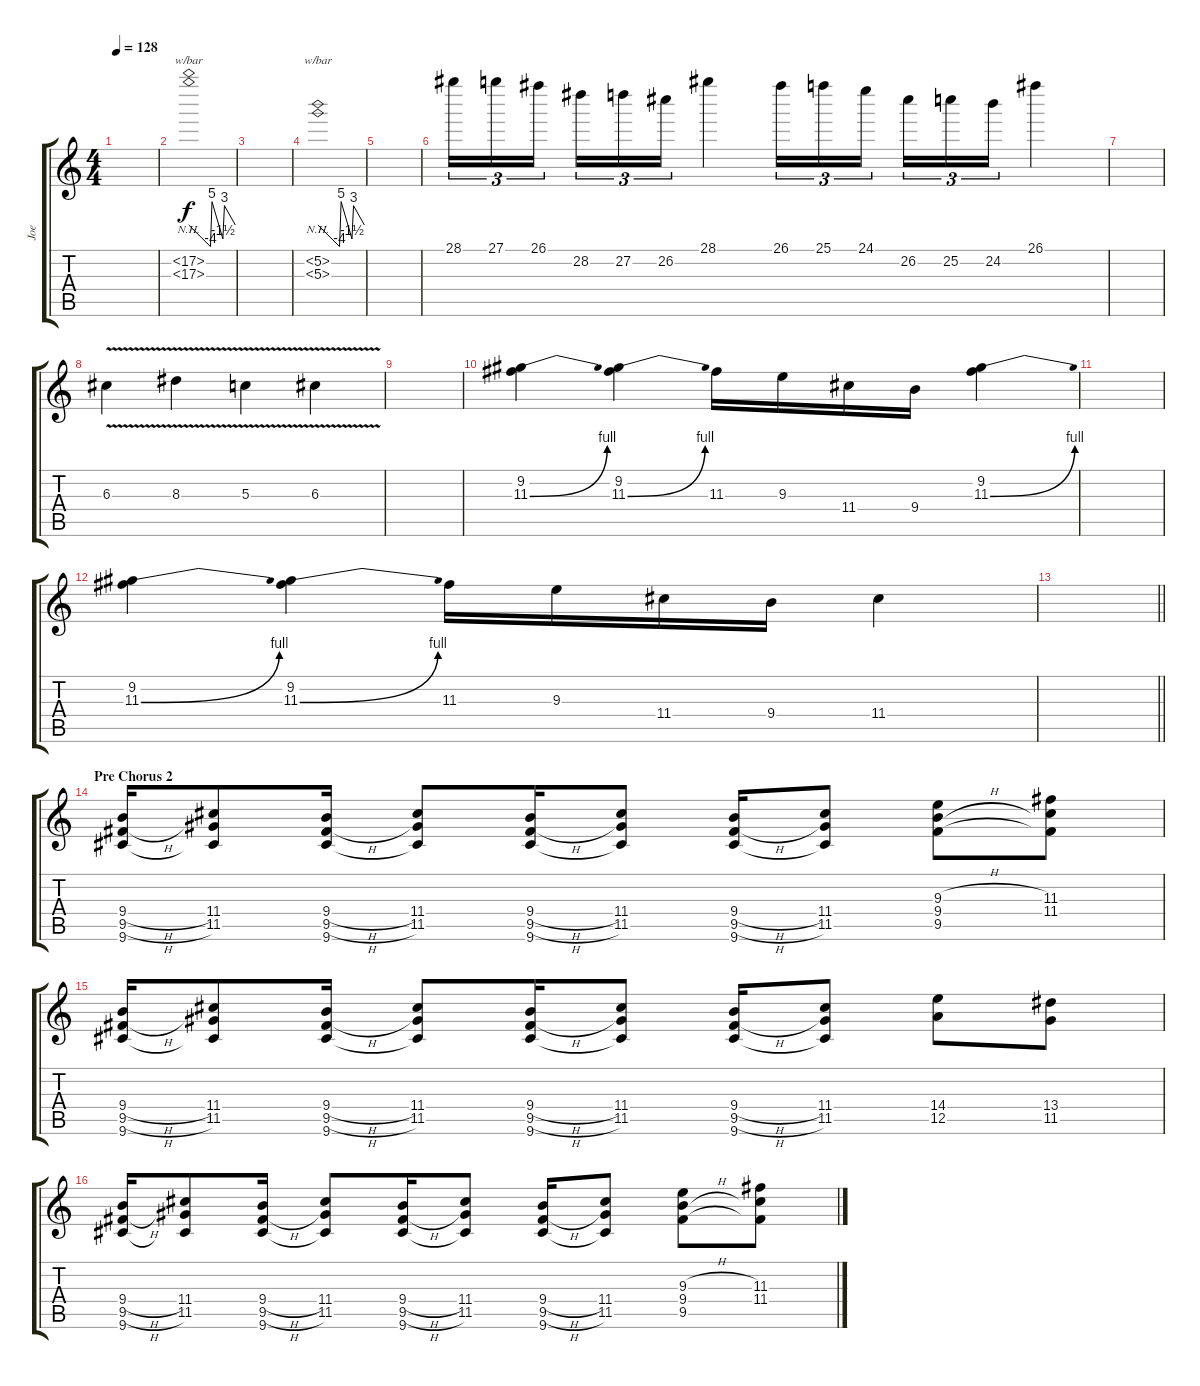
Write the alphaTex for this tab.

\track ("Joe" "Joe") {instrument distortionguitar}
\staff {score tabs}
\tuning (E4 B3 G3 D3 A2 E2) {hide}
\ts (4 4)
\tempo 128
\clef g2
\ks c
|
(17.2{nh} 17.3{nh}).1{tbe (custom default 0 0 28 -16 30 20 44 -6 46 12 60 0)} |
|
(5.2{nh} 5.3{nh}).1{tbe (custom default 0 0 28 -16 30 20 44 -6 46 12 60 0)} |
|
28.1.16{tu (3 2)} 27.1.16{tu (3 2)} 26.1.16{tu (3 2) beam splitsecondary} 28.2.16{tu (3 2)} 27.2.16{tu (3 2)} 26.2.16{tu (3 2)} 28.1.4 26.1.16{tu (3 2)} 25.1.16{tu (3 2)} 24.1.16{tu (3 2) beam splitsecondary} 26.2.16{tu (3 2)} 25.2.16{tu (3 2)} 24.2.16{tu (3 2)} 26.1.4 |
|
6.3{v}.4 8.3{v}.4 5.3{v}.4 6.3{v}.4 |
|
(9.2 11.3{be (bend 0 0 60 4)}).4 (9.2 11.3{be (bend 0 0 60 4)}).4 11.3.16 9.3.16 11.4.16 9.4.16 (9.2 11.3{be (bend 0 0 60 4)}).4 |
|
(9.2 11.3{be (bend 0 0 60 4)}).4 (9.2 11.3{be (bend 0 0 60 4)}).4 11.3.16 9.3.16 11.4.16 9.4.16 11.4.4 |
\barLineRight lightlight
|
\section ("" "Pre Chorus 2")
(9.4{h} 9.5{h} 9.6).16 (11.4 11.5 9.6{t}).8 (9.4{h} 9.5{h} 9.6).16 (11.4 11.5 9.6{t}).8 (9.4{h} 9.5{h} 9.6).16 (11.4 11.5 9.6{t}).8 (9.4{h} 9.5{h} 9.6).16 (11.4 11.5 9.6{t}).8 (9.3{h} 9.4{h} 9.5).8 (11.3 11.4 9.5{t}).8 |
(9.4{h} 9.5{h} 9.6).16 (11.4 11.5 9.6{t}).8 (9.4{h} 9.5{h} 9.6).16 (11.4 11.5 9.6{t}).8 (9.4{h} 9.5{h} 9.6).16 (11.4 11.5 9.6{t}).8 (9.4{h} 9.5{h} 9.6).16 (11.4 11.5 9.6{t}).8 (14.4 12.5).8 (13.4 11.5).8 |
(9.4{h} 9.5{h} 9.6).16 (11.4 11.5 9.6{t}).8 (9.4{h} 9.5{h} 9.6).16 (11.4 11.5 9.6{t}).8 (9.4{h} 9.5{h} 9.6).16 (11.4 11.5 9.6{t}).8 (9.4{h} 9.5{h} 9.6).16 (11.4 11.5 9.6{t}).8 (9.3{h} 9.4{h} 9.5).8 (11.3 11.4 9.5{t}).8
